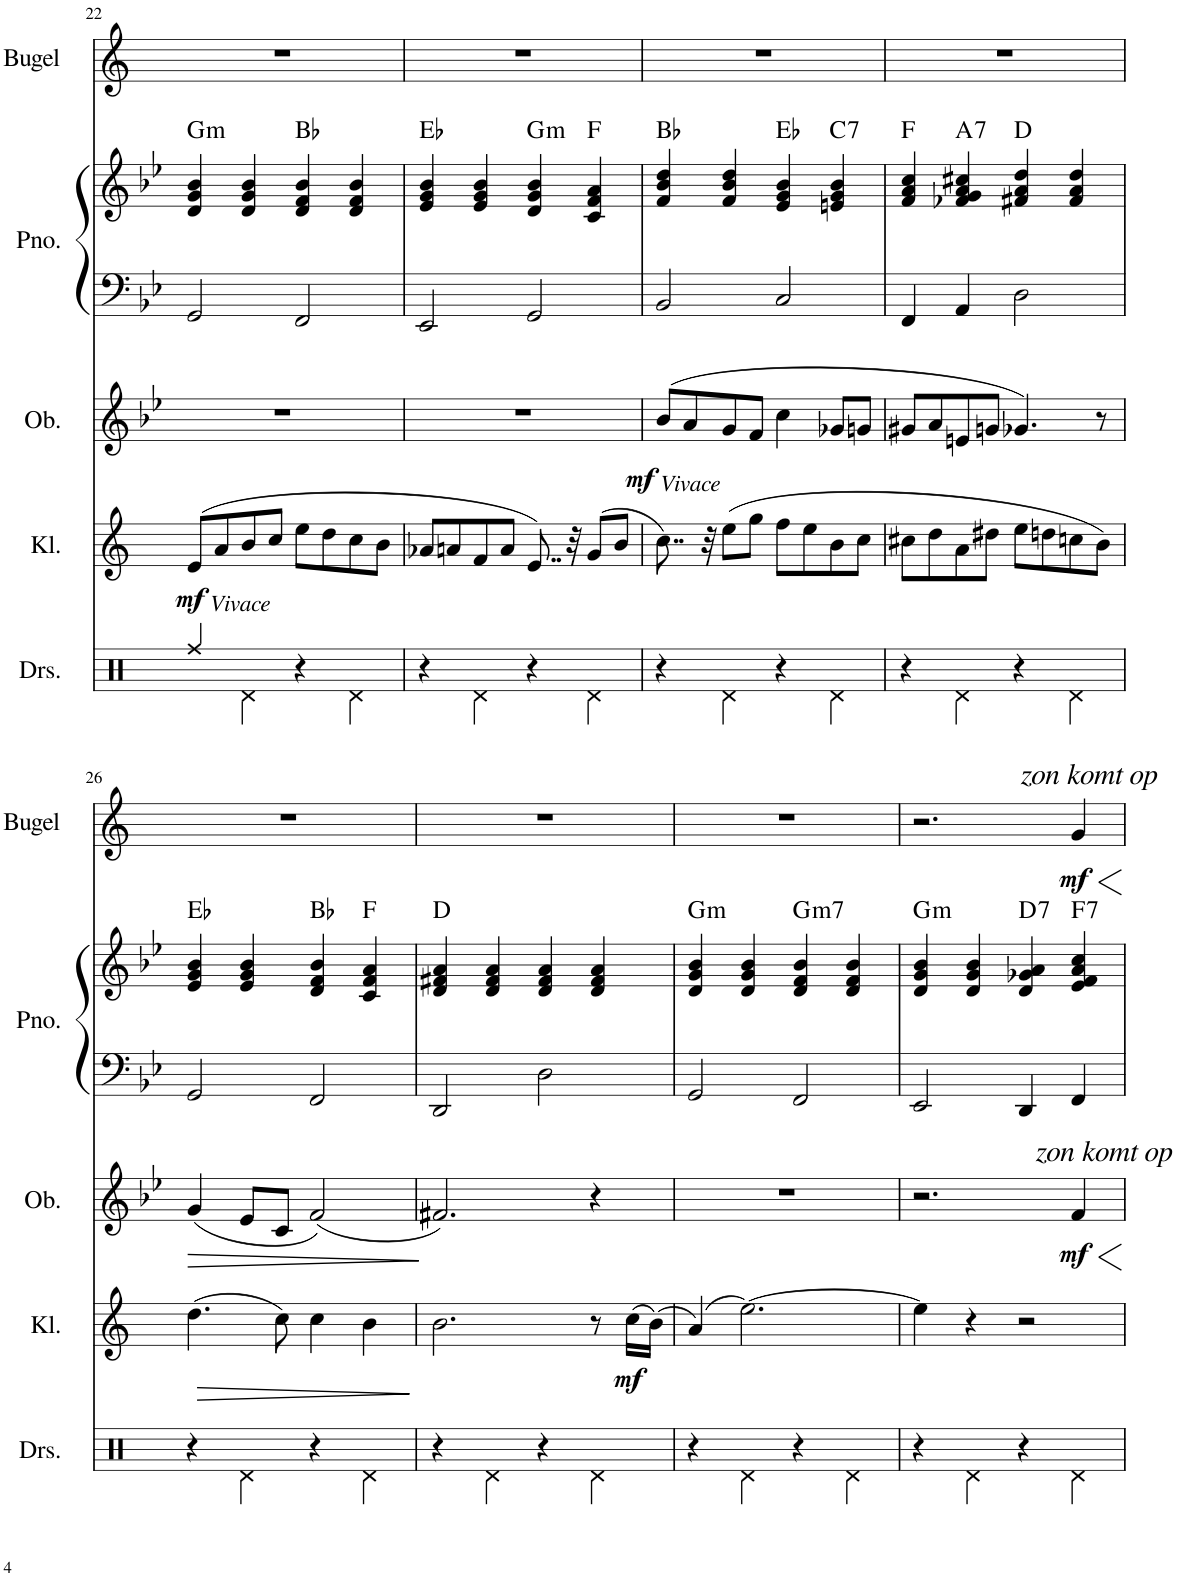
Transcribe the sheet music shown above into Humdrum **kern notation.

**kern	**kern	**dynam	**kern	**dynam	**kern	**kern	**harte	**kern	**dynam
*part5	*part4	*part4	*part3	*part3	*part2	*part2	*part2	*part1	*part1
*staff6	*staff5	*staff5	*staff4	*staff4	*staff3	*staff2	*	*staff1	*staff1
*I"Drumset	*I"Klarinet	*	*I"Hobo	*	*I"Piano	*	*	*I"Bugel	*
*I'Drs.	*I'Kl.	*	*	*	*I'Pno.	*	*	*I'Bugel	*
!!LO:PB:g=z
*clefX	*clefG2	*	*clefG2	*	*clefF4	*clefG2	*	*clefG2	*
*	*Trd1c2	*	*	*	*	*	*	*Trd1c2	*
*k[]	*k[]	*	*k[b-e-]	*	*k[b-e-]	*k[b-e-]	*	*k[]	*
*M4/4	*M4/4	*	*M4/4	*	*M4/4	*M4/4	*	*M4/4	*
=22	=22	=22	=22	=22	=22	=22	=22	=22	=22
!	!LO:TX:b:i:t=Vivace	!	!	!	!	!	!	!	!
!	!	!LO:DY:b	!	!	!	!	!LO:H:kt=m	!	!
4Rff/	(8e/L	mf	1r	.	2GG/	4d/ 4g/ 4b-/	G:min	1r	.
.	8a/	.	.	.	.	.	.	.	.
4Rd\	8b/	.	.	.	.	4d/ 4g/ 4b-/	.	.	.
.	8cc/J	.	.	.	.	.	.	.	.
4r	8ee\L	.	.	.	2FF/	4d/ 4f/ 4b-/	Bb:maj	.	.
.	8dd\	.	.	.	.	.	.	.	.
4Rd\	8cc\	.	.	.	.	4d/ 4f/ 4b-/	.	.	.
.	8b\J	.	.	.	.	.	.	.	.
=23	=23	=23	=23	=23	=23	=23	=23	=23	=23
4r	8a-X/L	.	1r	.	2EE-/	4e-/ 4g/ 4b-/	Eb:maj	1r	.
.	8an/	.	.	.	.	.	.	.	.
4Rd\	8f/	.	.	.	.	4e-/ 4g/ 4b-/	.	.	.
.	8a/J	.	.	.	.	.	.	.	.
!	!	!	!	!	!	!	!LO:H:kt=m	!	!
4r	8..e/)	.	.	.	2GG/	4d/ 4g/ 4b-/	G:min	.	.
.	32r	.	.	.	.	.	.	.	.
4Rd\	(8g/L	.	.	.	.	4c/ 4f/ 4a/	F:maj	.	.
.	8b/J	.	.	.	.	.	.	.	.
=24	=24	=24	=24	=24	=24	=24	=24	=24	=24
!	!	!	!LO:TX:b:i:t=Vivace	!	!	!	!	!	!
!	!	!	!	!LO:DY:b	!	!	!	!	!
4r	8..cc\)	.	(8b-/L	mf	2BB-/	4f/ 4b-/ 4dd/	Bb:maj	1r	.
.	.	.	8a/	.	.	.	.	.	.
.	32r	.	.	.	.	.	.	.	.
4Rd\	(8ee\L	.	8g/	.	.	4f/ 4b-/ 4dd/	.	.	.
.	8gg\J	.	8f/J	.	.	.	.	.	.
4r	8ff\L	.	4cc\	.	2C/	4e-/ 4g/ 4b-/	Eb:maj	.	.
.	8ee\	.	.	.	.	.	.	.	.
!	!	!	!	!	!	!	!LO:H:kt=7	!	!
4Rd\	8b\	.	8g-X/L	.	.	4en/ 4g/ 4b-/	C:7	.	.
.	8cc\J	.	8gn/J	.	.	.	.	.	.
=25	=25	=25	=25	=25	=25	=25	=25	=25	=25
4r	8cc#X\L	.	8g#X/L	.	4FF/	4f/ 4a/ 4cc/	F:maj	1r	.
.	8dd\	.	8a/	.	.	.	.	.	.
!	!	!	!	!	!	!	!LO:H:kt=7	!	!
4Rd\	8a\	.	8en/	.	4AA/	4f-X/ 4g/ 4a/ 4cc#X/	A:7	.	.
.	8dd#X\J	.	8gn/J	.	.	.	.	.	.
4r	8ee\L	.	4.g-X/)	.	2D\	4f#X/ 4a/ 4dd/	D:maj	.	.
.	8ddn\	.	.	.	.	.	.	.	.
4Rd\	8ccn\	.	.	.	.	4f#/ 4a/ 4dd/	.	.	.
.	8b\J)	.	8r	.	.	.	.	.	.
!!LO:LB:g=z
=26	=26	=26	=26	=26	=26	=26	=26	=26	=26
!	!	!LO:HP:b	!	!LO:HP:b	!	!	!	!	!
4r	(4.dd\	>	(4g/	>	2GG/	4e-/ 4g/ 4b-/	Eb:maj	1r	.
4Rd\	.	.	8e-/L	.	.	4e-/ 4g/ 4b-/	.	.	.
.	8cc\)	.	8c/J	.	.	.	.	.	.
4r	4cc\	.	(2f/)	.	2FF/	4d/ 4f/ 4b-/	Bb:maj	.	.
4Rd\	4b\	.	.	.	.	4c/ 4f/ 4a/	F:maj	.	.
.	.	]	.	]	.	.	.	.	.
=27	=27	=27	=27	=27	=27	=27	=27	=27	=27
4r	2.b\	.	2.f#X/)	.	2DD/	4d/ 4f#X/ 4a/	D:maj	1r	.
4Rd\	.	.	.	.	.	4d/ 4f#/ 4a/	.	.	.
4r	.	.	.	.	2D\	4d/ 4f#/ 4a/	.	.	.
4Rd\	8r	.	4r	.	.	4d/ 4f#/ 4a/	.	.	.
!	!	!LO:DY:b	!	!	!	!	!	!	!
.	(16cc\LL	mf	.	.	.	.	.	.	.
.	(16b\JJ)	.	.	.	.	.	.	.	.
=28	=28	=28	=28	=28	=28	=28	=28	=28	=28
!	!	!	!	!	!	!	!LO:H:kt=m	!	!
4r	(4a/)	.	1r	.	2GG/	4d/ 4g/ 4b-/	G:min	1r	.
4Rd\	[2.ee\)	.	.	.	.	4d/ 4g/ 4b-/	.	.	.
!	!	!	!	!	!	!	!LO:H:kt=m7	!	!
4r	.	.	.	.	2FF/	4d/ 4f/ 4b-/	G:min7	.	.
4Rd\	.	.	.	.	.	4d/ 4f/ 4b-/	.	.	.
=29	=29	=29	=29	=29	=29	=29	=29	=29	=29
!	!	!	!	!	!	!	!LO:H:kt=m	!	!
4r	4ee\]	.	2.r	.	2EE-/	4d/ 4g/ 4b-/	G:min	2.r	.
4Rd\	4r	.	.	.	.	4d/ 4g/ 4b-/	.	.	.
!	!	!	!	!	!	!	!LO:H:kt=7	!	!
4r	2r	.	.	.	4DD/	4d/ 4g-X/ 4a/	D:7	.	.
!	!	!	!	!	!	!	!	!LO:TX:a:i:t=zon komt op	!
!	!	!	!LO:TX:a:i:t=zon komt op	!	!	!	!	!	!
!	!	!	!	!LO:DY:b	!	!	!LO:H:kt=7	!	!LO:DY:b
4Rd\	.	.	4f/	mf	4FF/	4e-/ 4f/ 4a/ 4cc/	F:7	4g/	mf
=	=	=	=	=	=	=	=	=	=
*-	*-	*-	*-	*-	*-	*-	*-	*-	*-
